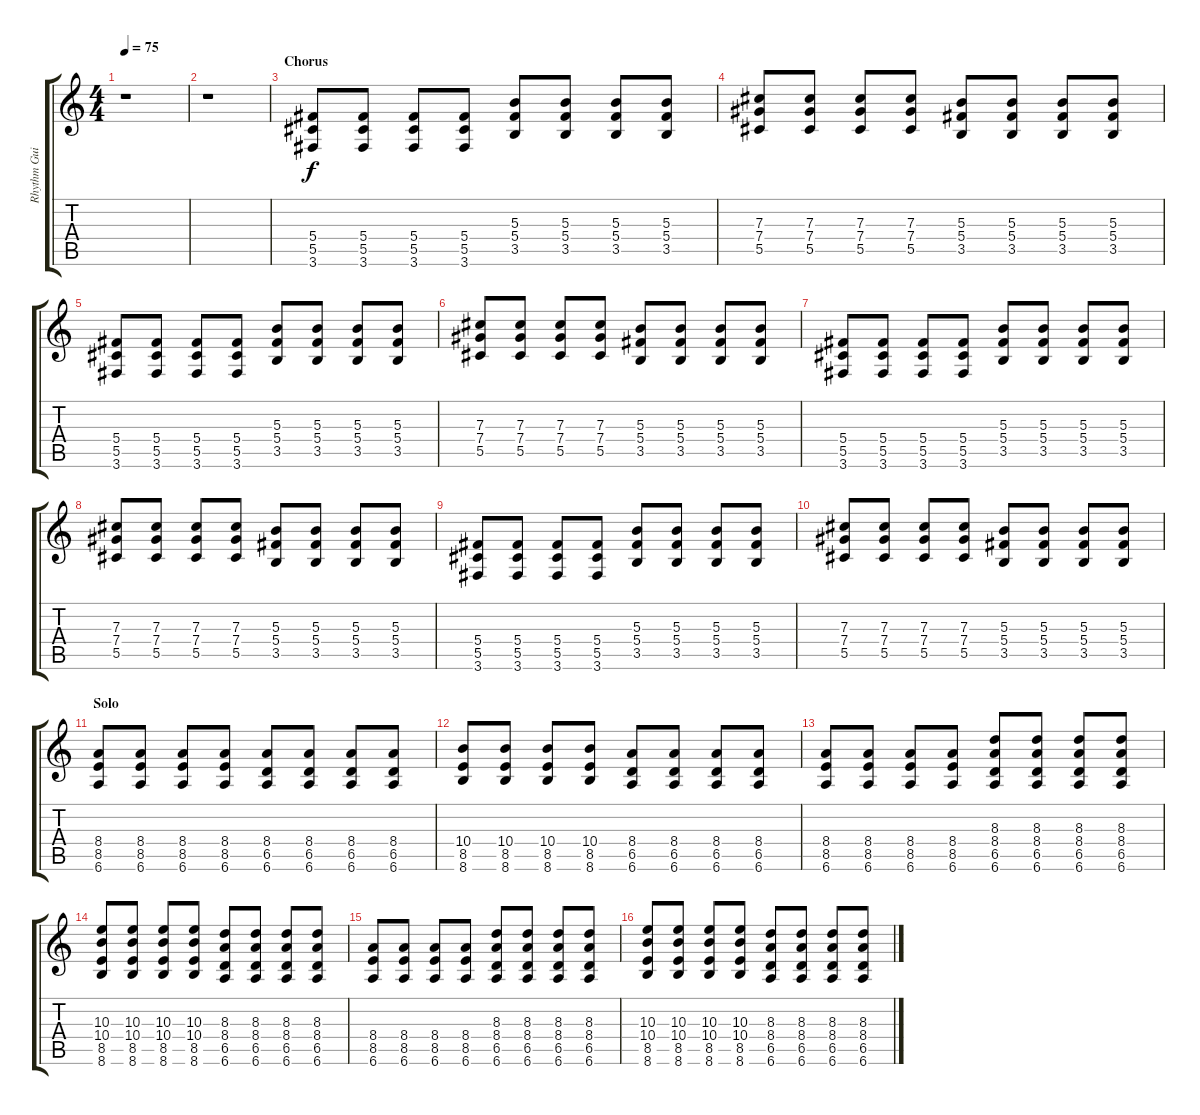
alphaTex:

\track ("Rhythm Guitar (Brian Bell)" "Rhythm Gui") {instrument overdrivenguitar}
\staff {score tabs}
\tuning (Eb4 Bb3 Gb3 Db3 Ab2 Eb2) {hide}
\ts (4 4)
\tempo 75
\clef g2
\ks c
r.1{dy f} |
r.1 |
\section ("" "Chorus")
(5.4 5.5 3.6).8 (5.4 5.5 3.6).8 (5.4 5.5 3.6).8 (5.4 5.5 3.6).8 (5.3 5.4 3.5).8 (5.3 5.4 3.5).8 (5.3 5.4 3.5).8 (5.3 5.4 3.5).8 |
(7.3 7.4 5.5).8 (7.3 7.4 5.5).8 (7.3 7.4 5.5).8 (7.3 7.4 5.5).8 (5.3 5.4 3.5).8 (5.3 5.4 3.5).8 (5.3 5.4 3.5).8 (5.3 5.4 3.5).8 |
(5.4 5.5 3.6).8 (5.4 5.5 3.6).8 (5.4 5.5 3.6).8 (5.4 5.5 3.6).8 (5.3 5.4 3.5).8 (5.3 5.4 3.5).8 (5.3 5.4 3.5).8 (5.3 5.4 3.5).8 |
(7.3 7.4 5.5).8 (7.3 7.4 5.5).8 (7.3 7.4 5.5).8 (7.3 7.4 5.5).8 (5.3 5.4 3.5).8 (5.3 5.4 3.5).8 (5.3 5.4 3.5).8 (5.3 5.4 3.5).8 |
(5.4 5.5 3.6).8 (5.4 5.5 3.6).8 (5.4 5.5 3.6).8 (5.4 5.5 3.6).8 (5.3 5.4 3.5).8 (5.3 5.4 3.5).8 (5.3 5.4 3.5).8 (5.3 5.4 3.5).8 |
(7.3 7.4 5.5).8 (7.3 7.4 5.5).8 (7.3 7.4 5.5).8 (7.3 7.4 5.5).8 (5.3 5.4 3.5).8 (5.3 5.4 3.5).8 (5.3 5.4 3.5).8 (5.3 5.4 3.5).8 |
(5.4 5.5 3.6).8 (5.4 5.5 3.6).8 (5.4 5.5 3.6).8 (5.4 5.5 3.6).8 (5.3 5.4 3.5).8 (5.3 5.4 3.5).8 (5.3 5.4 3.5).8 (5.3 5.4 3.5).8 |
(7.3 7.4 5.5).8 (7.3 7.4 5.5).8 (7.3 7.4 5.5).8 (7.3 7.4 5.5).8 (5.3 5.4 3.5).8 (5.3 5.4 3.5).8 (5.3 5.4 3.5).8 (5.3 5.4 3.5).8 |
\section ("" "Solo")
(8.4 8.5 6.6).8 (8.4 8.5 6.6).8 (8.4 8.5 6.6).8 (8.4 8.5 6.6).8 (8.4 6.5 6.6).8 (8.4 6.5 6.6).8 (8.4 6.5 6.6).8 (8.4 6.5 6.6).8 |
(10.4 8.5 8.6).8 (10.4 8.5 8.6).8 (10.4 8.5 8.6).8 (10.4 8.5 8.6).8 (8.4 6.5 6.6).8 (8.4 6.5 6.6).8 (8.4 6.5 6.6).8 (8.4 6.5 6.6).8 |
(8.4 8.5 6.6).8 (8.4 8.5 6.6).8 (8.4 8.5 6.6).8 (8.4 8.5 6.6).8 (8.3 8.4 6.5 6.6).8 (8.3 8.4 6.5 6.6).8 (8.3 8.4 6.5 6.6).8 (8.3 8.4 6.5 6.6).8 |
(10.3 10.4 8.5 8.6).8 (10.3 10.4 8.5 8.6).8 (10.3 10.4 8.5 8.6).8 (10.3 10.4 8.5 8.6).8 (8.3 8.4 6.5 6.6).8 (8.3 8.4 6.5 6.6).8 (8.3 8.4 6.5 6.6).8 (8.3 8.4 6.5 6.6).8 |
(8.4 8.5 6.6).8 (8.4 8.5 6.6).8 (8.4 8.5 6.6).8 (8.4 8.5 6.6).8 (8.3 8.4 6.5 6.6).8 (8.3 8.4 6.5 6.6).8 (8.3 8.4 6.5 6.6).8 (8.3 8.4 6.5 6.6).8 |
(10.3 10.4 8.5 8.6).8 (10.3 10.4 8.5 8.6).8 (10.3 10.4 8.5 8.6).8 (10.3 10.4 8.5 8.6).8 (8.3 8.4 6.5 6.6).8 (8.3 8.4 6.5 6.6).8 (8.3 8.4 6.5 6.6).8 (8.3 8.4 6.5 6.6).8
